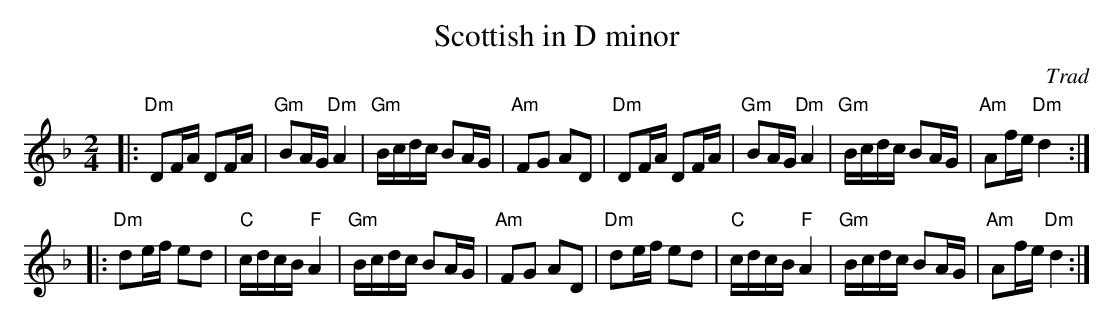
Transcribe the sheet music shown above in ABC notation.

X:1
T:Scottish in D minor
C:Trad
E:8
L:1/16
M:2/4
K:F major
|:"Dm"D2FA D2FA|"Gm"B2AG "Dm"A4|"Gm"Bcdc B2AG|"Am"F2G2 A2D2|\
"Dm"D2FA D2FA|"Gm"B2AG "Dm"A4|"Gm"Bcdc B2AG|"Am"A2fe "Dm"d4:|*
E:9
|:"Dm"d2ef e2d2|"C"cdcB "F"A4|"Gm"Bcdc B2AG|"Am"F2G2 A2D2|\
"Dm"d2ef e2d2|"C"cdcB "F"A4|"Gm"Bcdc B2AG|"Am"A2fe "Dm"d4:|**
